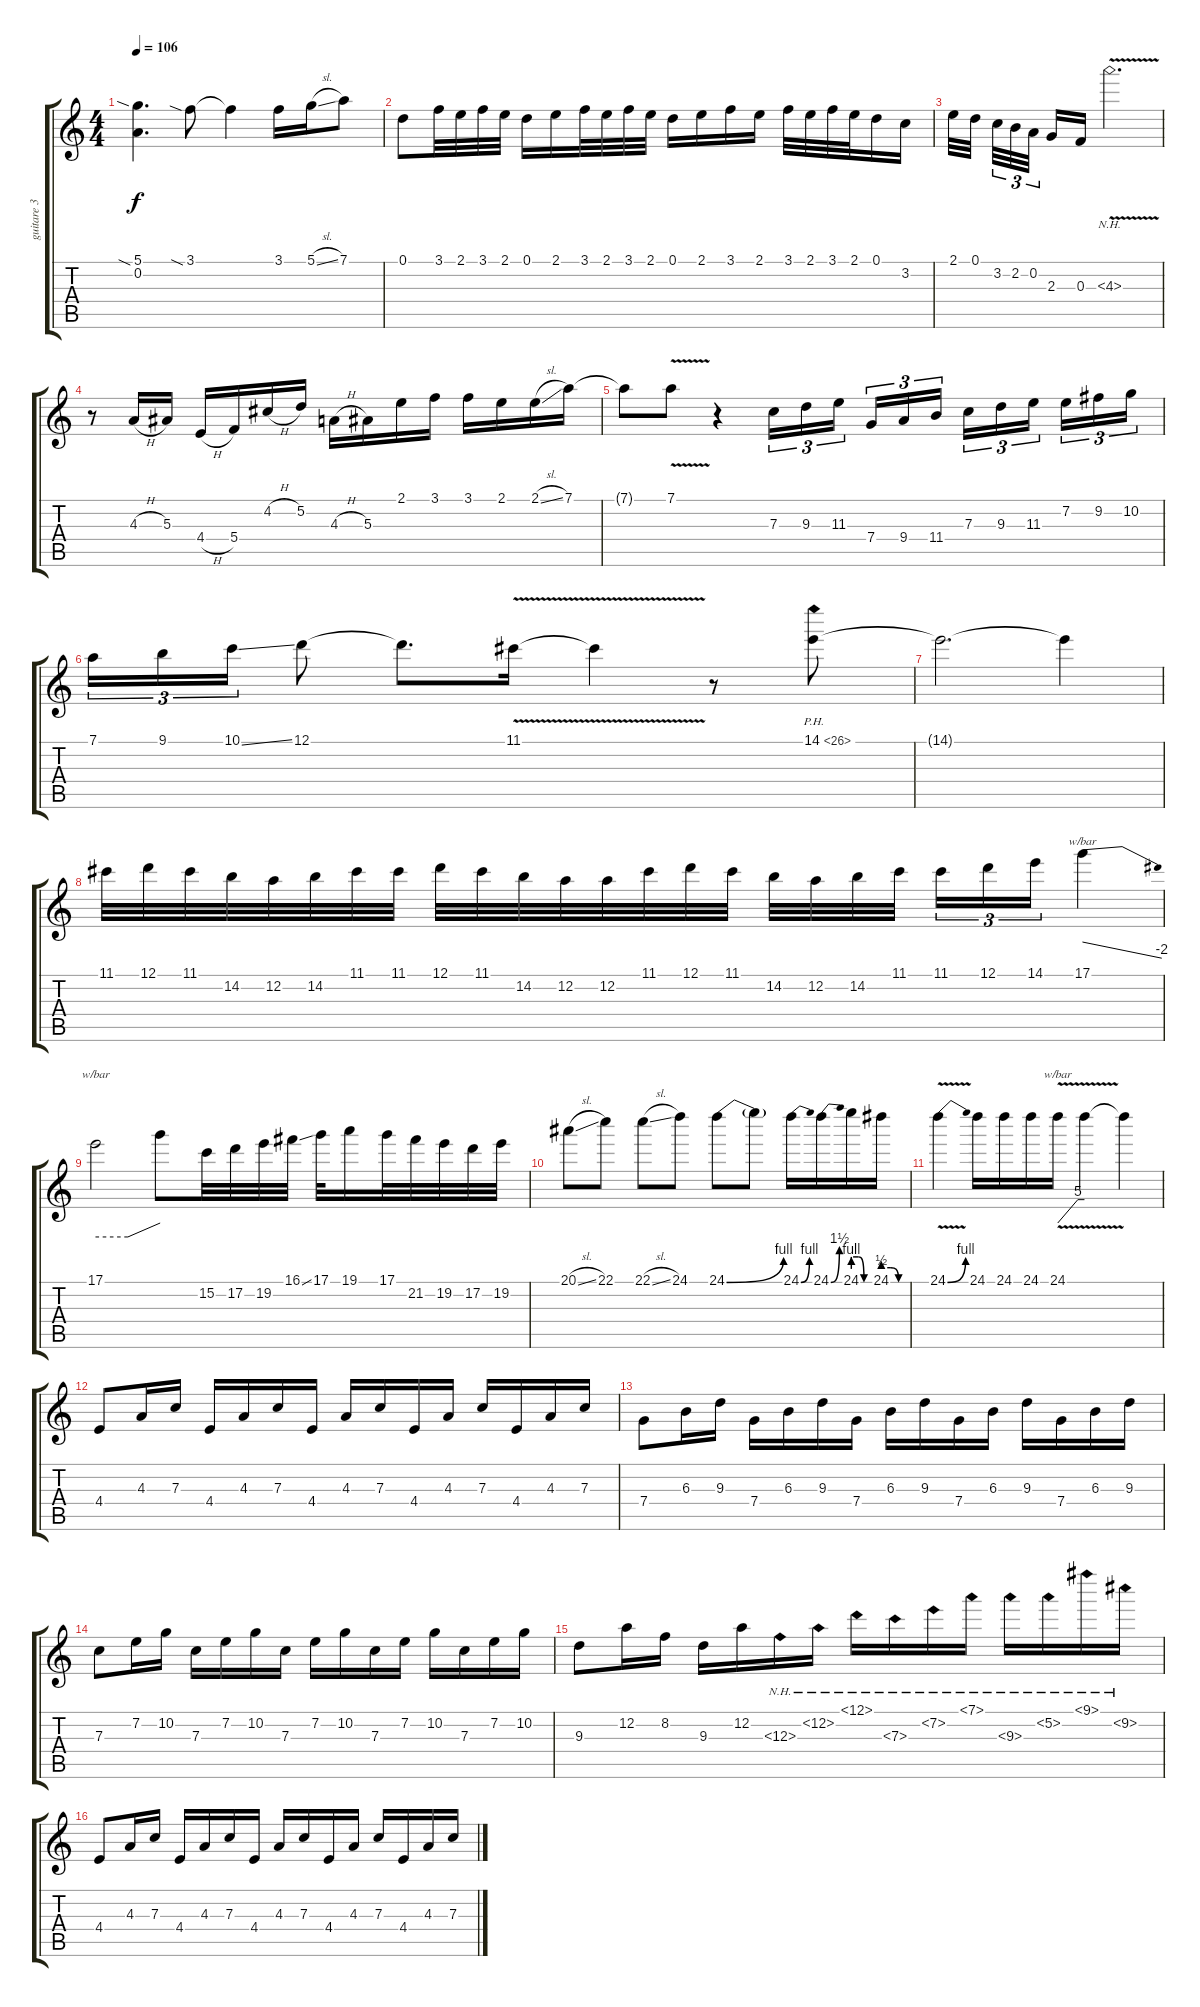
\track ("guitare 3" "guitare 3") {instrument distortionguitar}
\staff {score tabs}
\tuning (D4 A3 F3 C3 G2 D2) {hide}
\ts (4 4)
\tempo 106
\clef g2
\ks c
(5.1{sia} 0.2).4{d dy f} 3.1{sia}.8 3.1{t}.4 3.1.16 5.1{sl}.16 7.1.8 |
0.1.8 3.1.32 2.1.32 3.1.32 2.1.32 0.1.16 2.1.16 3.1.32 2.1.32 3.1.32 2.1.32 0.1.16 2.1.16 3.1.16 2.1.16 3.1.32 2.1.32 3.1.32 2.1.32 0.1.16 3.2.16 |
2.1.32 0.1.32 3.2.32{tu (3 2)} 2.2.32{tu (3 2)} 0.2.32{tu (3 2)} 2.3.16 0.3.16 4.3{nh v}.2{d} |
r.8 4.3{h}.16 5.3.16 4.4{h}.16 5.4.16 4.2{h}.16 5.2.16 4.3{h}.16 5.3.16 2.1.16 3.1.16 3.1.16 2.1.16 2.1{sl}.16 7.1.16 |
7.1{t}.8 7.1{v}.8 r.4 7.3.16{tu (3 2)} 9.3.16{tu (3 2)} 11.3.16{tu (3 2)} 7.4.16{tu (3 2)} 9.4.16{tu (3 2)} 11.4.16{tu (3 2)} 7.3.16{tu (3 2)} 9.3.16{tu (3 2)} 11.3.16{tu (3 2)} 7.2.16{tu (3 2)} 9.2.16{tu (3 2)} 10.2.16{tu (3 2)} |
7.1.16{tu (3 2)} 9.1.16{tu (3 2)} 10.1{ss}.16{tu (3 2)} 12.1.8 12.1{t}.8{d} 11.1{v}.16 11.1{t}.4 r.8 14.1{ph 12}.8 |
14.1{t}.2{d} 14.1{t}.4 |
11.1.32 12.1.32 11.1.32 14.2.32 12.2.32 14.2.32 11.1.32 11.1.32 12.1.32 11.1.32 14.2.32 12.2.32 12.2.32 11.1.32 12.1.32 11.1.32 14.2.32 12.2.32 14.2.32 11.1.32 11.1.16{tu (3 2)} 12.1.16{tu (3 2)} 14.1.16{tu (3 2)} 17.1.4{tbe (dive default 0 0 60 -8)} |
17.1.2{tbe (custom default 0 -6 30 -6 60 0)} 17.1{t}.8 15.2.32 17.2.32 19.2.32 16.1{ss}.32 17.1.32 19.1.16 17.1.32 21.2.32 19.2.32 17.2.32 19.2.32 |
20.1{sl}.8 22.1.8 22.1{sl}.8 24.1.8 24.1{be (bend 0 0 60 4)}.8 24.1{t}.8 24.1{be (bend 0 0 60 4)}.16 24.1{be (bend 0 0 60 6)}.16 24.1{be (custom 0 4 20 4 40 0 60 0)}.16 24.1{be (custom 0 2 20 2 40 0 60 0)}.16 |
24.1{be (bend 0 0 60 4) v}.4 24.1.16 24.1.16 24.1.16 24.1{v}.16{tbe (custom default 0 0 45 20 60 20)} 24.1{t}.4 24.1{t}.4 |
4.4.8 4.3.16 7.3.16 4.4.16 4.3.16 7.3.16 4.4.16 4.3.16 7.3.16 4.4.16 4.3.16 7.3.16 4.4.16 4.3.16 7.3.16 |
7.4.8 6.3.16 9.3.16 7.4.16 6.3.16 9.3.16 7.4.16 6.3.16 9.3.16 7.4.16 6.3.16 9.3.16 7.4.16 6.3.16 9.3.16 |
7.3.8 7.2.16 10.2.16 7.3.16 7.2.16 10.2.16 7.3.16 7.2.16 10.2.16 7.3.16 7.2.16 10.2.16 7.3.16 7.2.16 10.2.16 |
9.3.8 12.2.16 8.2.16 9.3.16 12.2.16 12.3{nh}.16 12.2{nh}.16 12.1{nh}.16 7.3{nh}.16 7.2{nh}.16 7.1{nh}.16 9.3{nh}.16 5.2{nh}.16 9.1{nh}.16 9.2{nh}.16 |
4.4.8 4.3.16 7.3.16 4.4.16 4.3.16 7.3.16 4.4.16 4.3.16 7.3.16 4.4.16 4.3.16 7.3.16 4.4.16 4.3.16 7.3.16
